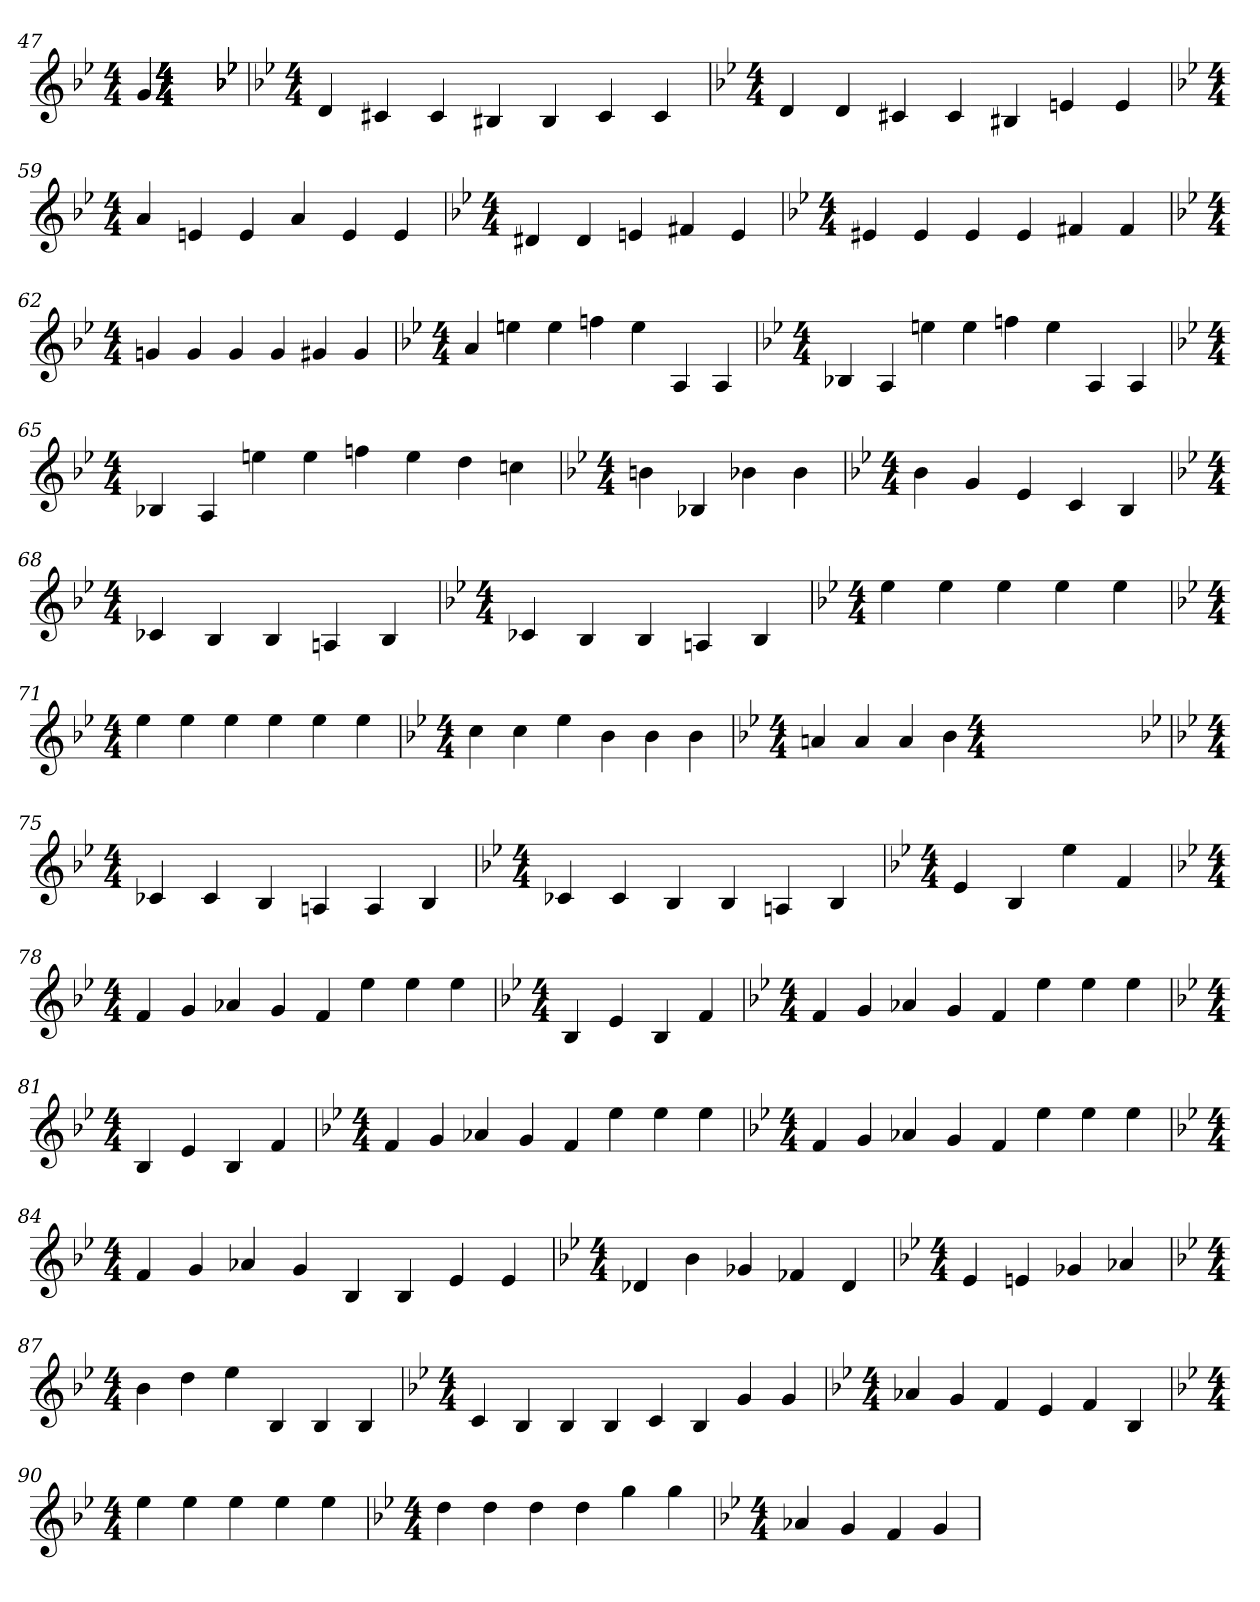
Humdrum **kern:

**kern
*part1
*staff1
*k[b-e-]
*B-:
*M4/4
=47
4g
*k[b-e-]
*B-:
*M4/4
*k[b-e-]
*B-:
*M4/4
*k[b-e-]
*B-:
*M4/4
*k[b-e-]
*B-:
*M4/4
*k[b-e-]
*B-:
*M4/4
*k[b-e-]
*B-:
*M4/4
*k[b-e-]
*B-:
*M4/4
*k[b-e-]
*B-:
*M4/4
*k[b-e-]
*B-:
*M4/4
=57
*k[b-e-]
*B-:
*M4/4
4d
4c#
4c#
4B#X
4B#
4c#
4c#
=58
*k[b-e-]
*B-:
*M4/4
4d
4d
4c#
4c#
4B#X
4e
4e
=59
*k[b-e-]
*B-:
*M4/4
4a
4e
4e
4a
4e
4e
=60
*k[b-e-]
*B-:
*M4/4
4d#X
4d#
4e
4f#
4e
=61
*k[b-e-]
*B-:
*M4/4
4e#X
4e#
4e#
4e#
4f#
4f#
=62
*k[b-e-]
*B-:
*M4/4
4gn
4g
4g
4g
4g#X
4g#
=63
*k[b-e-]
*B-:
*M4/4
4a
4ee
4ee
4ffn
4ee
4A
4A
=64
*k[b-e-]
*B-:
*M4/4
4B-X
4A
4ee
4ee
4ffn
4ee
4A
4A
=65
*k[b-e-]
*B-:
*M4/4
4B-X
4A
4ee
4ee
4ffn
4ee
4dd
4ccn
=66
*k[b-e-]
*B-:
*M4/4
4b
4B-X
4b-X
4b-
=67
*k[b-e-]
*B-:
*M4/4
4b-
4g
4e-
4c
4B-
=68
*k[b-e-]
*B-:
*M4/4
4c-X
4B-
4B-
4An
4B-
=69
*k[b-e-]
*B-:
*M4/4
4c-X
4B-
4B-
4An
4B-
=70
*k[b-e-]
*B-:
*M4/4
4ee-
4ee-
4ee-
4ee-
4ee-
=71
*k[b-e-]
*B-:
*M4/4
4ee-
4ee-
4ee-
4ee-
4ee-
4ee-
=72
*k[b-e-]
*B-:
*M4/4
4cc
4cc
4ee-
4b-
4b-
4b-
=73
*k[b-e-]
*B-:
*M4/4
4an
4a
4a
4b-
*k[b-e-]
*B-:
*M4/4
=75
*k[b-e-]
*B-:
*M4/4
4c-X
4c-
4B-
4An
4A
4B-
=76
*k[b-e-]
*B-:
*M4/4
4c-X
4c-
4B-
4B-
4An
4B-
=77
*k[b-e-]
*B-:
*M4/4
4e-
4B-
4ee-
4f
=78
*k[b-e-]
*B-:
*M4/4
4f
4g
4a-
4g
4f
4ee-
4ee-
4ee-
=79
*k[b-e-]
*B-:
*M4/4
4B-
4e-
4B-
4f
=80
*k[b-e-]
*B-:
*M4/4
4f
4g
4a-
4g
4f
4ee-
4ee-
4ee-
=81
*k[b-e-]
*B-:
*M4/4
4B-
4e-
4B-
4f
=82
*k[b-e-]
*B-:
*M4/4
4f
4g
4a-
4g
4f
4ee-
4ee-
4ee-
=83
*k[b-e-]
*B-:
*M4/4
4f
4g
4a-
4g
4f
4ee-
4ee-
4ee-
=84
*k[b-e-]
*B-:
*M4/4
4f
4g
4a-
4g
4B-
4B-
4e-
4e-
=85
*k[b-e-]
*B-:
*M4/4
4d-X
4b-
4g-X
4f-X
4d-
=86
*k[b-e-]
*B-:
*M4/4
4e-
4en
4g-X
4a-
=87
*k[b-e-]
*B-:
*M4/4
4b-
4dd
4ee-
4B-
4B-
4B-
=88
*k[b-e-]
*B-:
*M4/4
4c
4B-
4B-
4B-
4c
4B-
4g
4g
=89
*k[b-e-]
*B-:
*M4/4
4a-
4g
4f
4e-
4f
4B-
=90
*k[b-e-]
*B-:
*M4/4
4ee-
4ee-
4ee-
4ee-
4ee-
=91
*k[b-e-]
*B-:
*M4/4
4dd
4dd
4dd
4dd
4gg
4gg
=92
*k[b-e-]
*B-:
*M4/4
4a-
4g
4f
4g
=
*-
